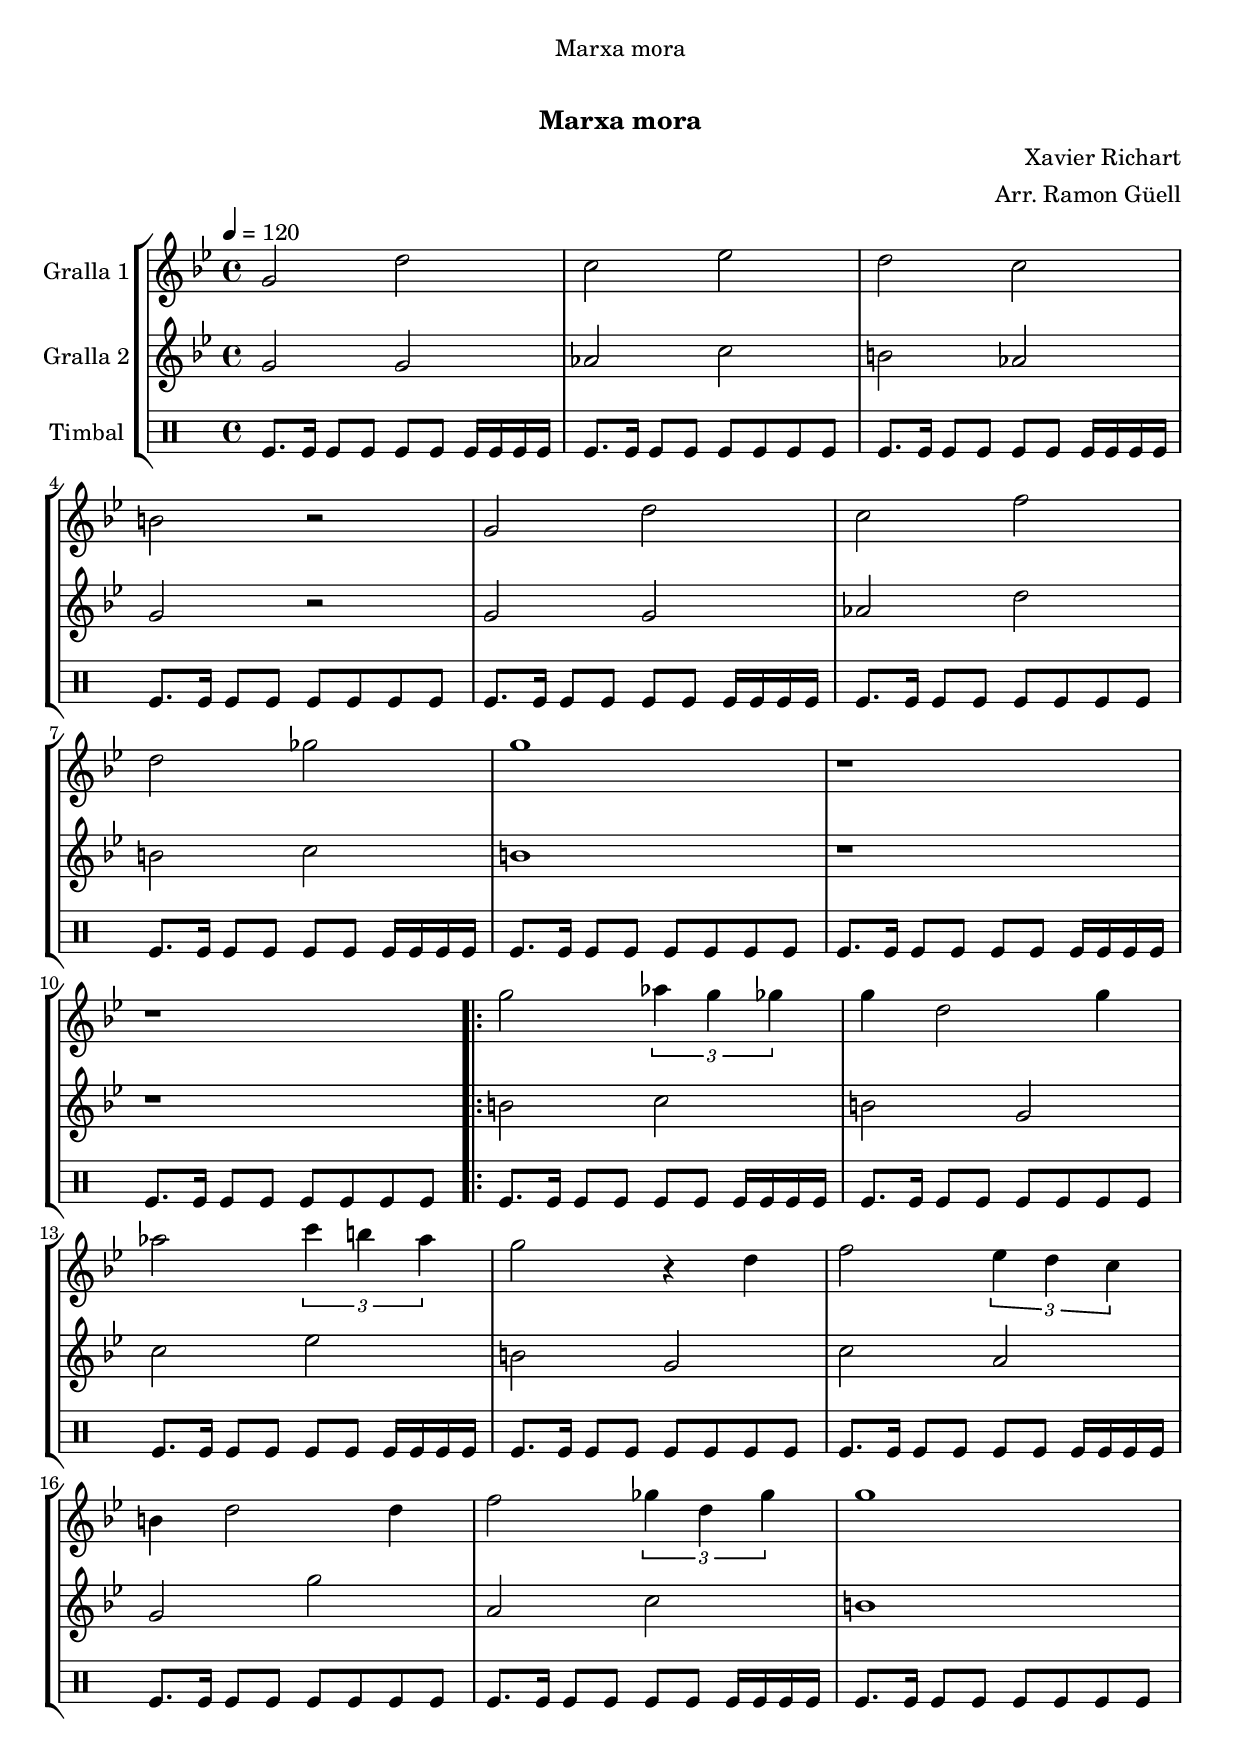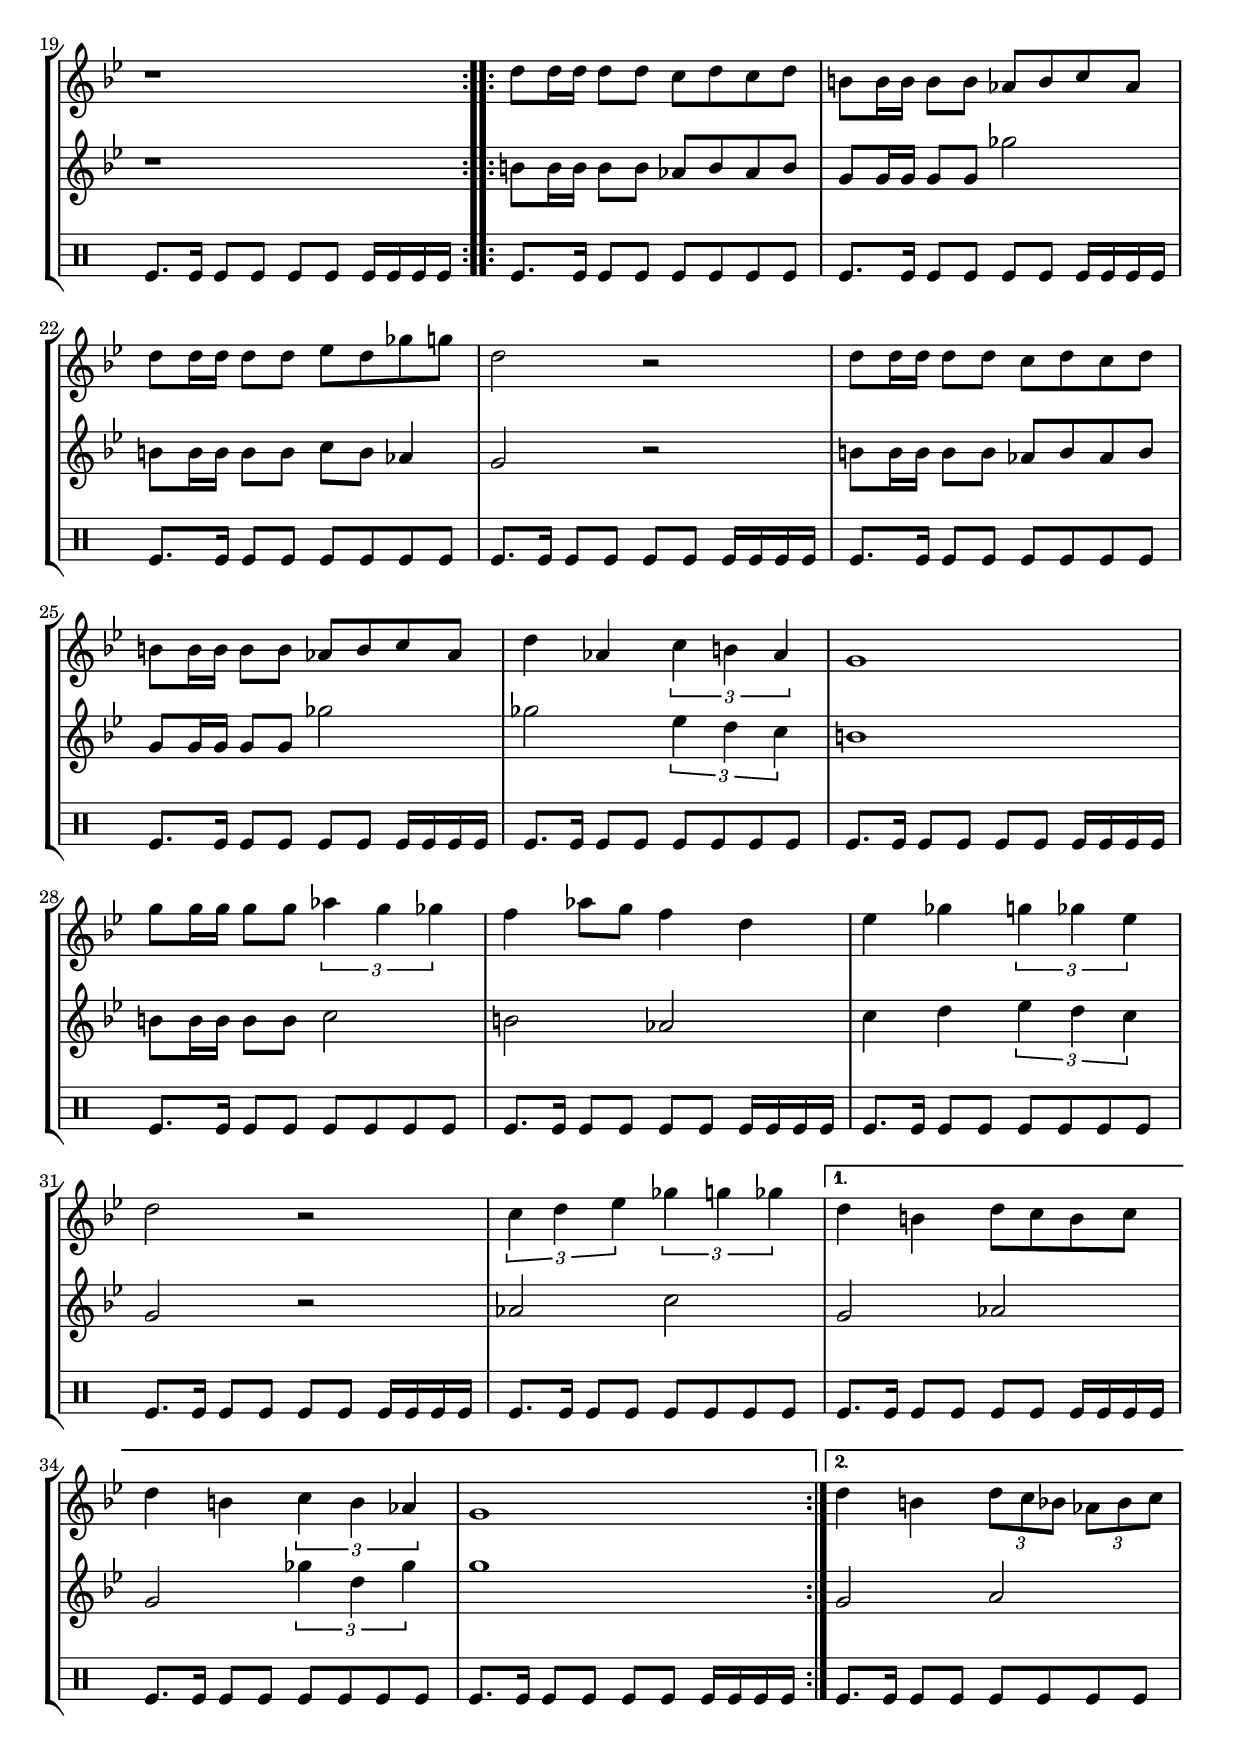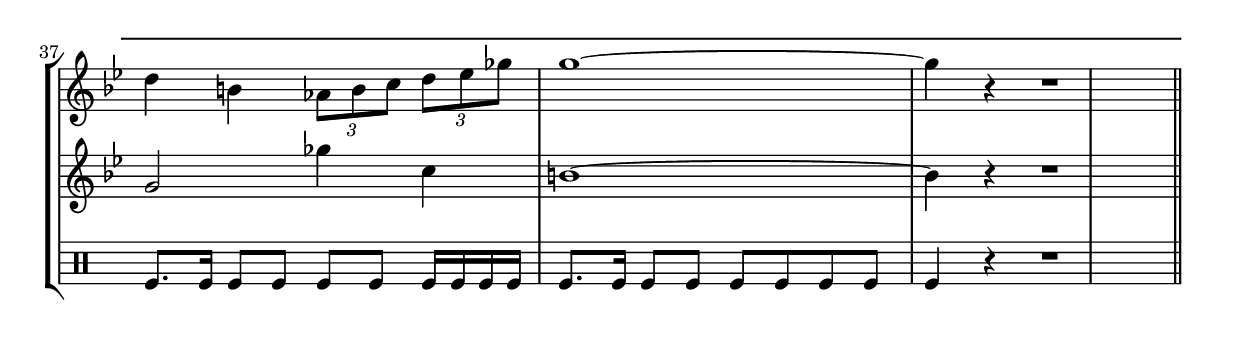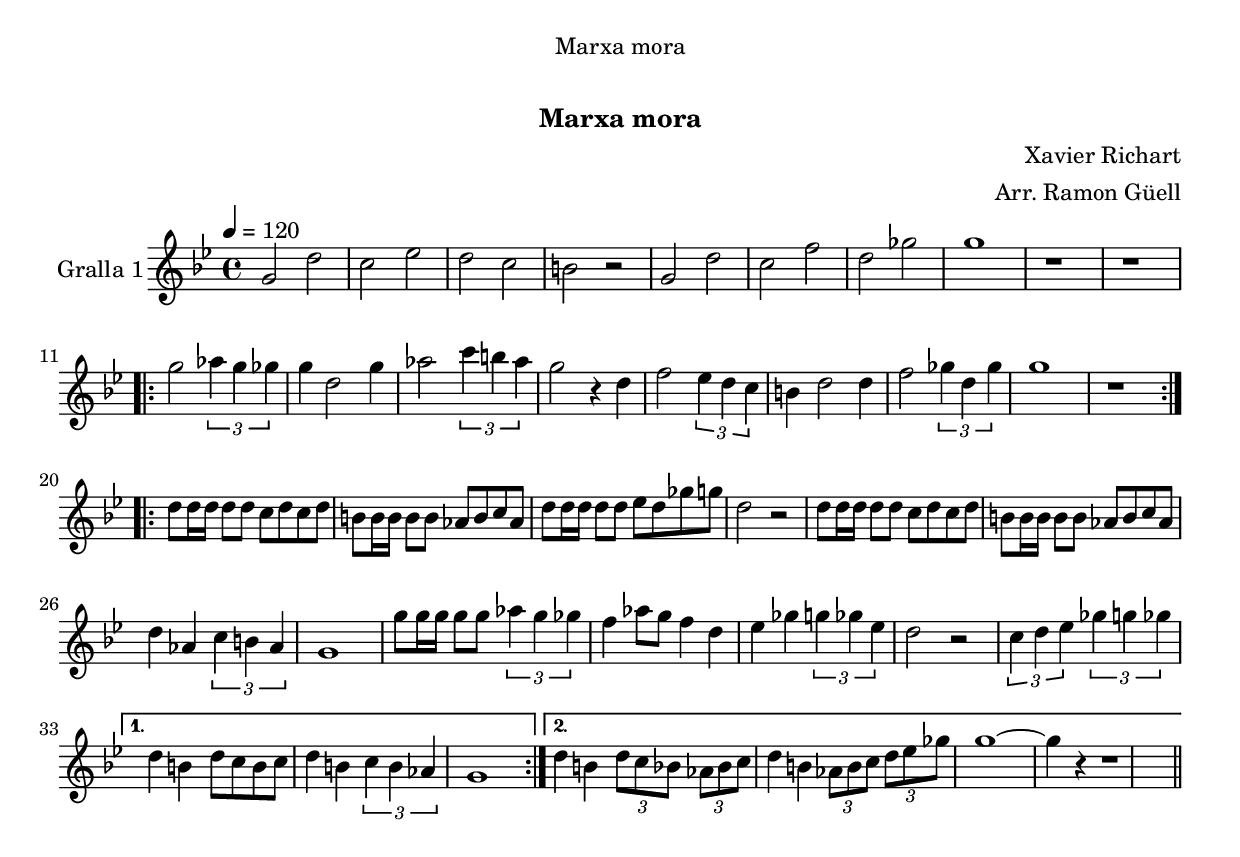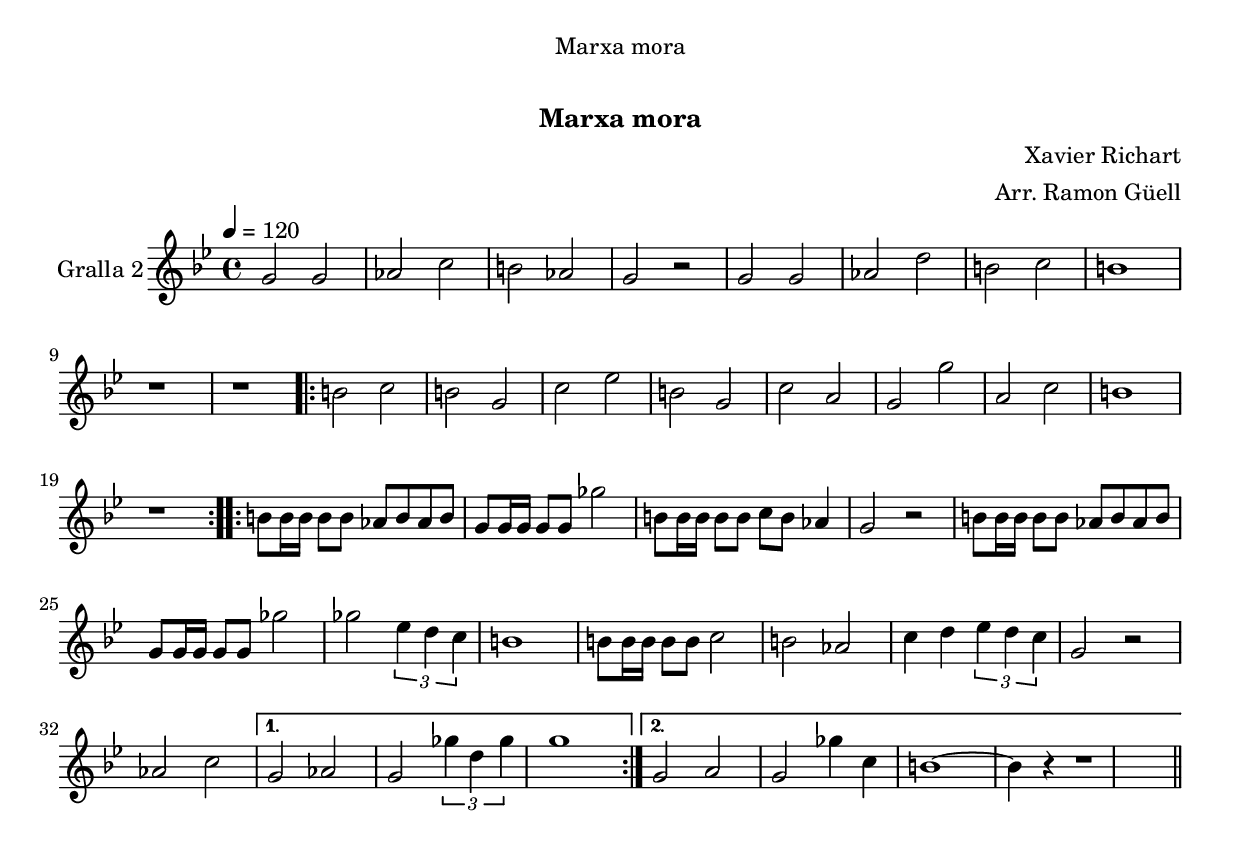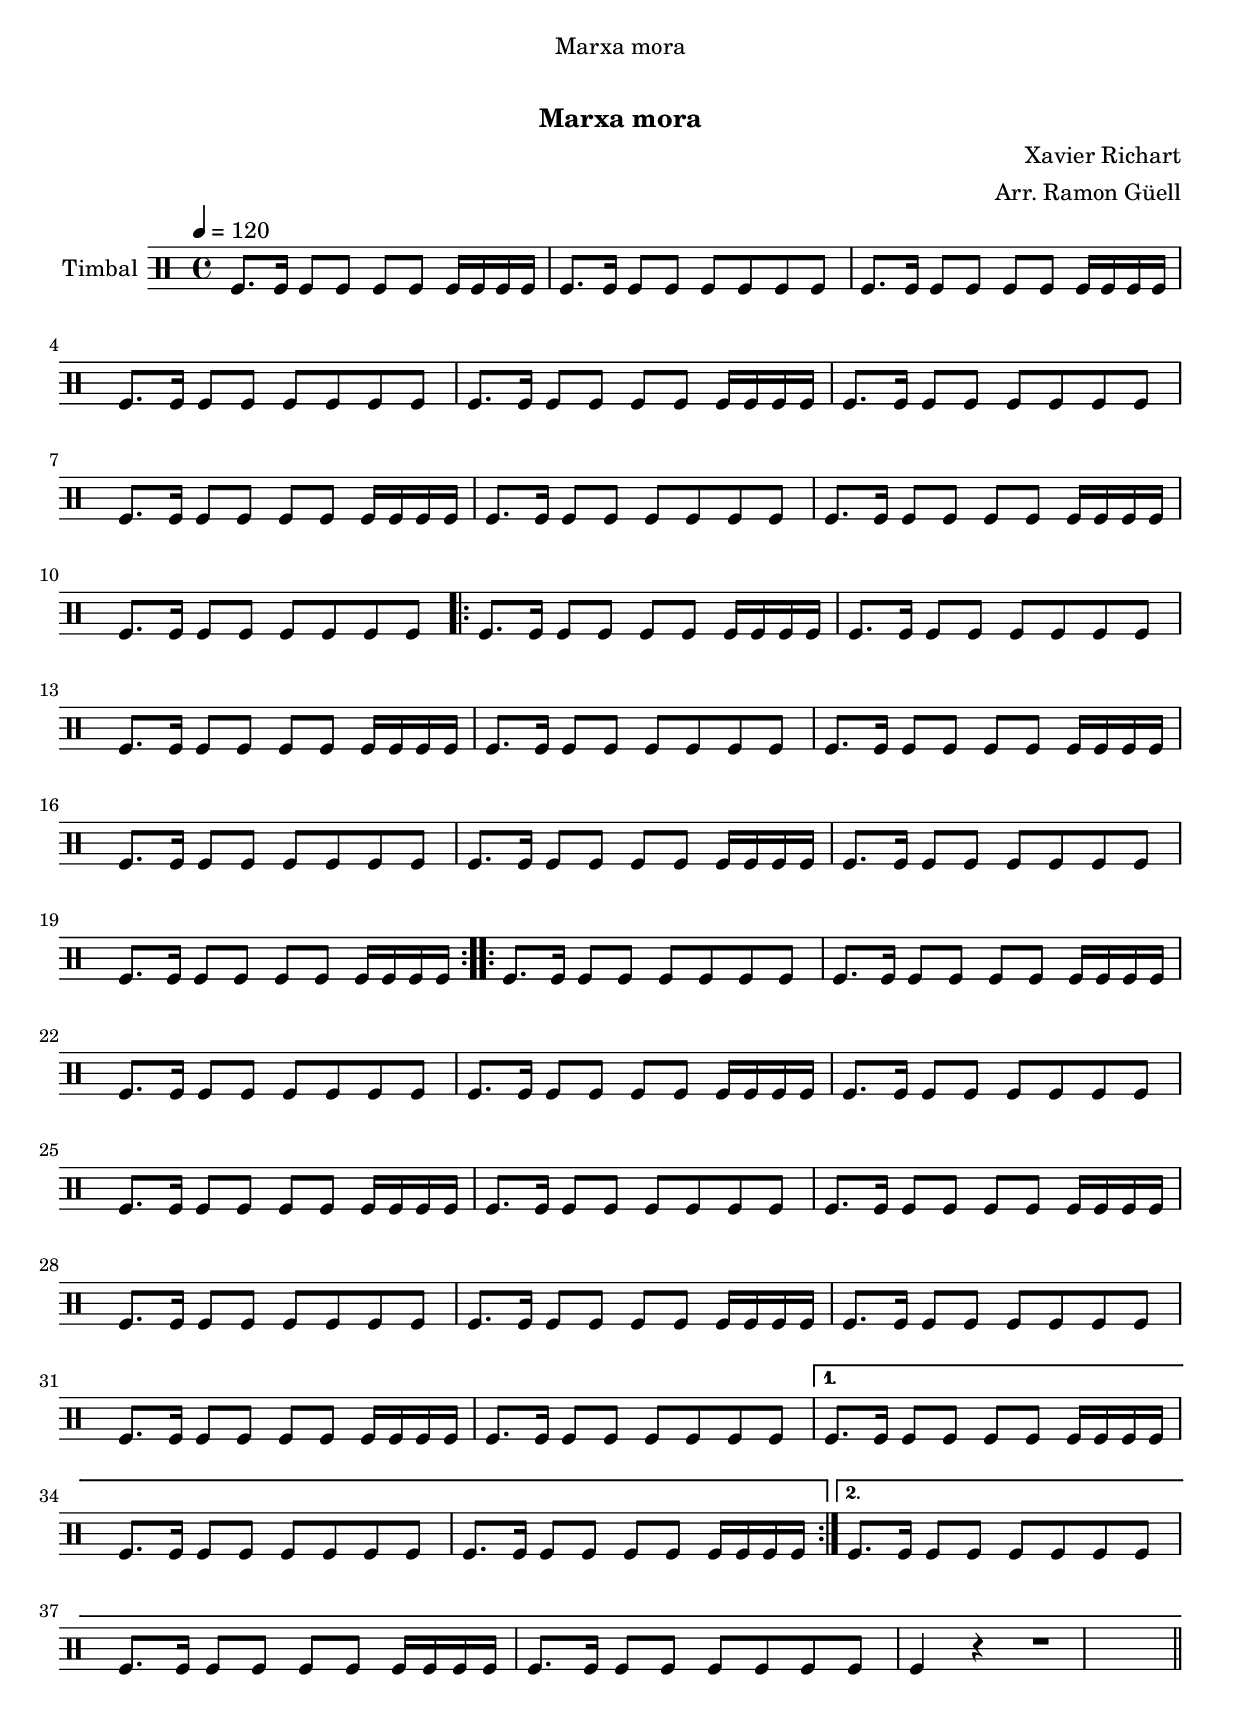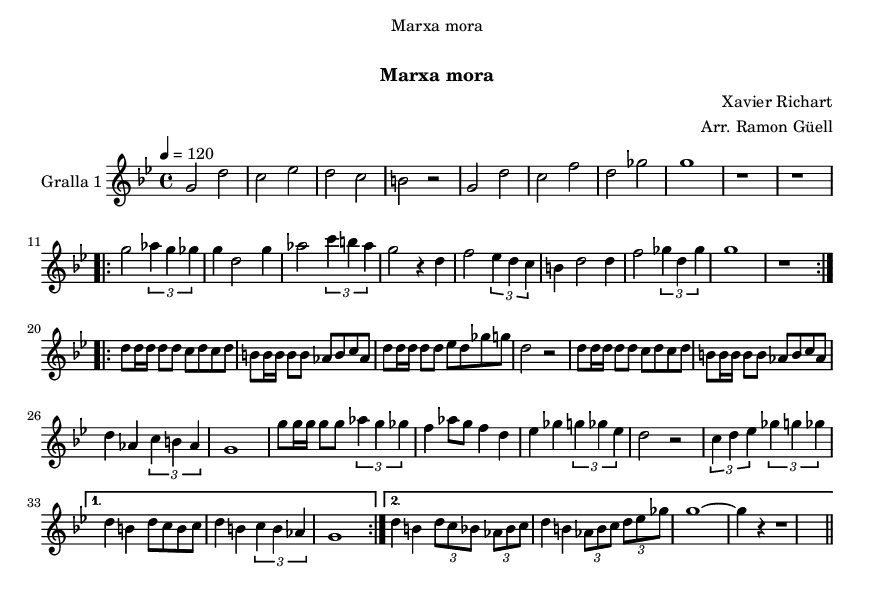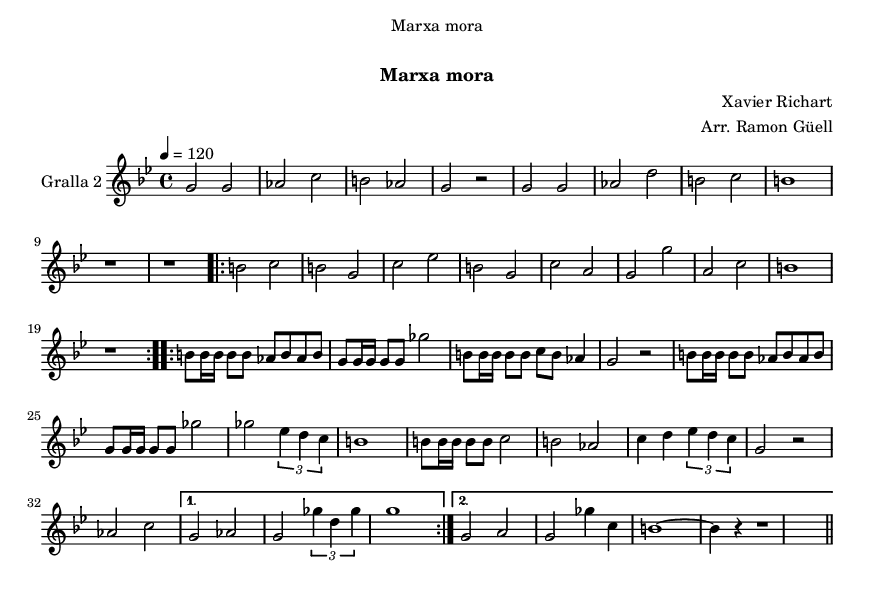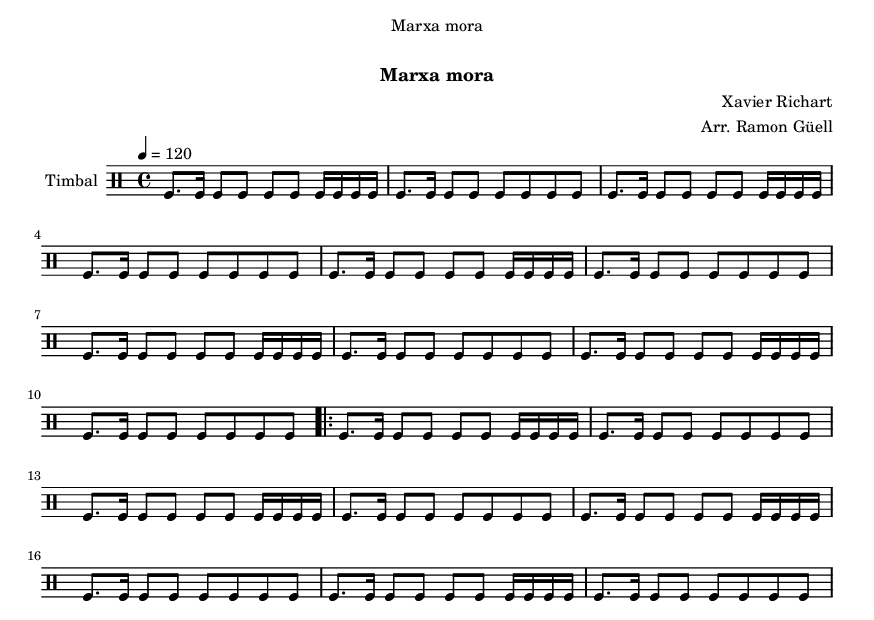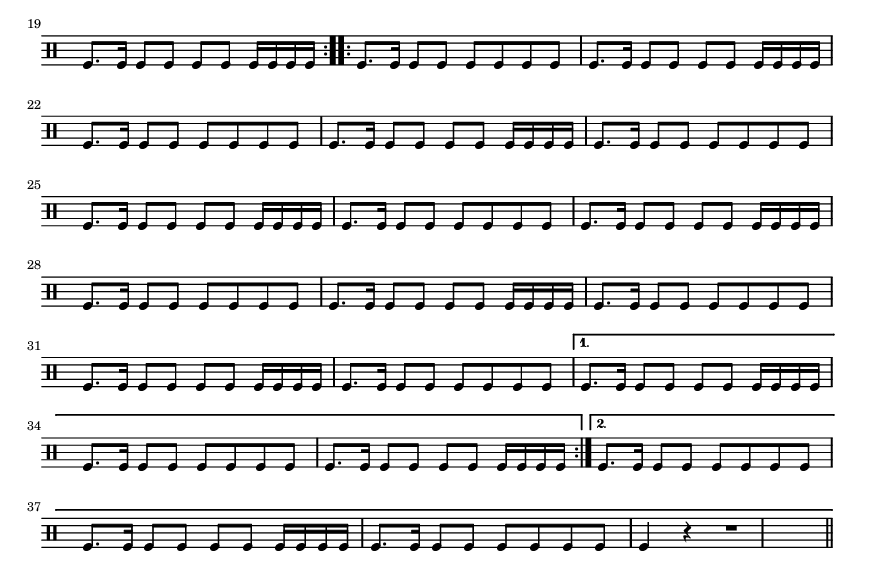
\version "2.16.0"

\header {
  dedication="Marxa mora"
  title="  "
  subtitle="Marxa mora"
  subsubtitle=""
  poet=""
  meter=""
  piece=""
  composer="Xavier Richart"
  arranger="Arr. Ramon Güell"
  opus=""
  instrument=""
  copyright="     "
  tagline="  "
}

liniaroAa =
\relative g'
{
  \tempo 4=120
  \clef treble
  \key bes \major
  \time 4/4
  g2 d'  |
  c2 ees  |
  d2 c  |
  b2 r  |
  %05
  g2 d'  |
  c2 f  |
  d2 ges  |
  g1  |
  r1  |
  %10
  r1  |
  \repeat volta 2 { g2 \times 2/3 { aes4 g ges }  |
  g4 d2 g4  |
  aes2 \times 2/3 { c4 b aes }  |
  g2 r4 d  |
  %15
  f2 \times 2/3 { ees4 d c }  |
  b4 d2 d4  |
  f2 \times 2/3 { ges4 d ges }  |
  g1  |
  r1  | }
  %20
  \repeat volta 2 { d8 d16 d d8 d c d c d  |
  b8 b16 b b8 b aes b c aes  |
  d8 d16 d d8 d ees d ges g  |
  d2 r  |
  d8 d16 d d8 d c d c d  |
  %25
  b8 b16 b b8 b aes b c aes  |
  d4 aes \times 2/3 { c b aes }  |
  g1  |
  g'8 g16 g g8 g \times 2/3 { aes4 g ges }  |
  f4 aes8 g f4 d  |
  %30
  ees4 ges \times 2/3 { g ges ees }  |
  d2 r  |
  \times 2/3 { c4 d ees } \times 2/3 { ges g ges } }
  \alternative { { d4 b d8 c b c  |
  d4 b \times 2/3 { c b aes }  |
  %35
  g1 }
  { d'4 b \times 2/3 { d8 c bes } \times 2/3 { aes bes c }  |
  d4 b \times 2/3 { aes8 b c } \times 2/3 { d ees ges }  |
  g1 ~  |
  g4 r r1 } } \bar "||" % troigo!
}

liniaroAb =
\relative g'
{
  \tempo 4=120
  \clef treble
  \key bes \major
  \time 4/4
  g2 g  |
  aes2 c  |
  b2 aes  |
  g2 r  |
  %05
  g2 g  |
  aes2 d  |
  b2 c  |
  b1  |
  r1  |
  %10
  r1  |
  \repeat volta 2 { b2 c  |
  b2 g  |
  c2 ees  |
  b2 g  |
  %15
  c2 a  |
  g2 g'  |
  a,2 c  |
  b1  |
  r1  | }
  %20
  \repeat volta 2 { b8 b16 b b8 b aes b aes b  |
  g8 g16 g g8 g ges'2  |
  b,8 b16 b b8 b c b aes4  |
  g2 r  |
  b8 b16 b b8 b aes b aes b  |
  %25
  g8 g16 g g8 g ges'2  |
  ges2 \times 2/3 { ees4 d c }  |
  b1  |
  b8 b16 b b8 b c2  |
  b2 aes  |
  %30
  c4 d \times 2/3 { ees d c }  |
  g2 r  |
  aes2 c }
  \alternative { { g2 aes  |
  g2 \times 2/3 { ges'4 d ges }  |
  %35
  g1 }
  { g,2 a  |
  g2 ges'4 c,  |
  b1 ~  |
  b4 r r1 } } \bar "||" % troigo!
}

liniaroAc =
\drummode
{
  \tempo 4=120
  \time 4/4
  tomfl8. tomfl16 tomfl8 tomfl tomfl tomfl tomfl16 tomfl tomfl tomfl  |
  tomfl8. tomfl16 tomfl8 tomfl tomfl tomfl tomfl tomfl  |
  tomfl8. tomfl16 tomfl8 tomfl tomfl tomfl tomfl16 tomfl tomfl tomfl  |
  tomfl8. tomfl16 tomfl8 tomfl tomfl tomfl tomfl tomfl  |
  %05
  tomfl8. tomfl16 tomfl8 tomfl tomfl tomfl tomfl16 tomfl tomfl tomfl  |
  tomfl8. tomfl16 tomfl8 tomfl tomfl tomfl tomfl tomfl  |
  tomfl8. tomfl16 tomfl8 tomfl tomfl tomfl tomfl16 tomfl tomfl tomfl  |
  tomfl8. tomfl16 tomfl8 tomfl tomfl tomfl tomfl tomfl  |
  tomfl8. tomfl16 tomfl8 tomfl tomfl tomfl tomfl16 tomfl tomfl tomfl  |
  %10
  tomfl8. tomfl16 tomfl8 tomfl tomfl tomfl tomfl tomfl  |
  \repeat volta 2 { tomfl8. tomfl16 tomfl8 tomfl tomfl tomfl tomfl16 tomfl tomfl tomfl  |
  tomfl8. tomfl16 tomfl8 tomfl tomfl tomfl tomfl tomfl  |
  tomfl8. tomfl16 tomfl8 tomfl tomfl tomfl tomfl16 tomfl tomfl tomfl  |
  tomfl8. tomfl16 tomfl8 tomfl tomfl tomfl tomfl tomfl  |
  %15
  tomfl8. tomfl16 tomfl8 tomfl tomfl tomfl tomfl16 tomfl tomfl tomfl  |
  tomfl8. tomfl16 tomfl8 tomfl tomfl tomfl tomfl tomfl  |
  tomfl8. tomfl16 tomfl8 tomfl tomfl tomfl tomfl16 tomfl tomfl tomfl  |
  tomfl8. tomfl16 tomfl8 tomfl tomfl tomfl tomfl tomfl  |
  tomfl8. tomfl16 tomfl8 tomfl tomfl tomfl tomfl16 tomfl tomfl tomfl  | }
  %20
  \repeat volta 2 { tomfl8. tomfl16 tomfl8 tomfl tomfl tomfl tomfl tomfl  |
  tomfl8. tomfl16 tomfl8 tomfl tomfl tomfl tomfl16 tomfl tomfl tomfl  |
  tomfl8. tomfl16 tomfl8 tomfl tomfl tomfl tomfl tomfl  |
  tomfl8. tomfl16 tomfl8 tomfl tomfl tomfl tomfl16 tomfl tomfl tomfl  |
  tomfl8. tomfl16 tomfl8 tomfl tomfl tomfl tomfl tomfl  |
  %25
  tomfl8. tomfl16 tomfl8 tomfl tomfl tomfl tomfl16 tomfl tomfl tomfl  |
  tomfl8. tomfl16 tomfl8 tomfl tomfl tomfl tomfl tomfl  |
  tomfl8. tomfl16 tomfl8 tomfl tomfl tomfl tomfl16 tomfl tomfl tomfl  |
  tomfl8. tomfl16 tomfl8 tomfl tomfl tomfl tomfl tomfl  |
  tomfl8. tomfl16 tomfl8 tomfl tomfl tomfl tomfl16 tomfl tomfl tomfl  |
  %30
  tomfl8. tomfl16 tomfl8 tomfl tomfl tomfl tomfl tomfl  |
  tomfl8. tomfl16 tomfl8 tomfl tomfl tomfl tomfl16 tomfl tomfl tomfl  |
  tomfl8. tomfl16 tomfl8 tomfl tomfl tomfl tomfl tomfl }
  \alternative { { tomfl8. tomfl16 tomfl8 tomfl tomfl tomfl tomfl16 tomfl tomfl tomfl  |
  tomfl8. tomfl16 tomfl8 tomfl tomfl tomfl tomfl tomfl  |
  %35
  tomfl8. tomfl16 tomfl8 tomfl tomfl tomfl tomfl16 tomfl tomfl tomfl }
  { tomfl8. tomfl16 tomfl8 tomfl tomfl tomfl tomfl tomfl  |
  tomfl8. tomfl16 tomfl8 tomfl tomfl tomfl tomfl16 tomfl tomfl tomfl  |
  tomfl8. tomfl16 tomfl8 tomfl tomfl tomfl tomfl tomfl  |
  tomfl4 r r1 } } \bar "||" % troigo!
}

\book {

\paper {
  print-page-number = false
}

\bookpart {
  \score {
    \new StaffGroup {
      \override Score.RehearsalMark #'self-alignment-X = #LEFT
      <<
        \new Staff \with {instrumentName = #"Gralla 1" } \liniaroAa
        \new Staff \with {instrumentName = #"Gralla 2" } \liniaroAb
        \new DrumStaff \with {instrumentName = #"Timbal" } \liniaroAc
      >>
    }
    \layout {}
  }\score { \unfoldRepeats
    \new StaffGroup {
      \override Score.RehearsalMark #'self-alignment-X = #LEFT
      <<
        \new Staff \with {instrumentName = #"Gralla 1" } \liniaroAa
        \new Staff \with {instrumentName = #"Gralla 2" } \liniaroAb
        \new DrumStaff \with {instrumentName = #"Timbal" } \liniaroAc
      >>
    }
    \midi {}
  }
}

\bookpart {
  \header {}
  \score {
    \new StaffGroup {
      \override Score.RehearsalMark #'self-alignment-X = #LEFT
      <<
        \new Staff \with {instrumentName = #"Gralla 1" } \liniaroAa
      >>
    }
    \layout {}
  }\score { \unfoldRepeats
    \new StaffGroup {
      \override Score.RehearsalMark #'self-alignment-X = #LEFT
      <<
        \new Staff \with {instrumentName = #"Gralla 1" } \liniaroAa
      >>
    }
    \midi {}
  }
}

\bookpart {
  \header {}
  \score {
    \new StaffGroup {
      \override Score.RehearsalMark #'self-alignment-X = #LEFT
      <<
        \new Staff \with {instrumentName = #"Gralla 2" } \liniaroAb
      >>
    }
    \layout {}
  }\score { \unfoldRepeats
    \new StaffGroup {
      \override Score.RehearsalMark #'self-alignment-X = #LEFT
      <<
        \new Staff \with {instrumentName = #"Gralla 2" } \liniaroAb
      >>
    }
    \midi {}
  }
}

\bookpart {
  \header {}
  \score {
    \new StaffGroup {
      \override Score.RehearsalMark #'self-alignment-X = #LEFT
      <<
        \new DrumStaff \with {instrumentName = #"Timbal" } \liniaroAc
      >>
    }
    \layout {}
  }\score { \unfoldRepeats
    \new StaffGroup {
      \override Score.RehearsalMark #'self-alignment-X = #LEFT
      <<
        \new DrumStaff \with {instrumentName = #"Timbal" } \liniaroAc
      >>
    }
    \midi {}
  }
}

}

\book {

\paper {
  print-page-number = false
  #(set-paper-size "a6landscape")
  #(layout-set-staff-size 14)
}

\bookpart {
  \header {}
  \score {
    \new StaffGroup {
      \override Score.RehearsalMark #'self-alignment-X = #LEFT
      <<
        \new Staff \with {instrumentName = #"Gralla 1" } \liniaroAa
      >>
    }
    \layout {}
  }
}

\bookpart {
  \header {}
  \score {
    \new StaffGroup {
      \override Score.RehearsalMark #'self-alignment-X = #LEFT
      <<
        \new Staff \with {instrumentName = #"Gralla 2" } \liniaroAb
      >>
    }
    \layout {}
  }
}

\bookpart {
  \header {}
  \score {
    \new StaffGroup {
      \override Score.RehearsalMark #'self-alignment-X = #LEFT
      <<
        \new DrumStaff \with {instrumentName = #"Timbal" } \liniaroAc
      >>
    }
    \layout {}
  }
}

}

